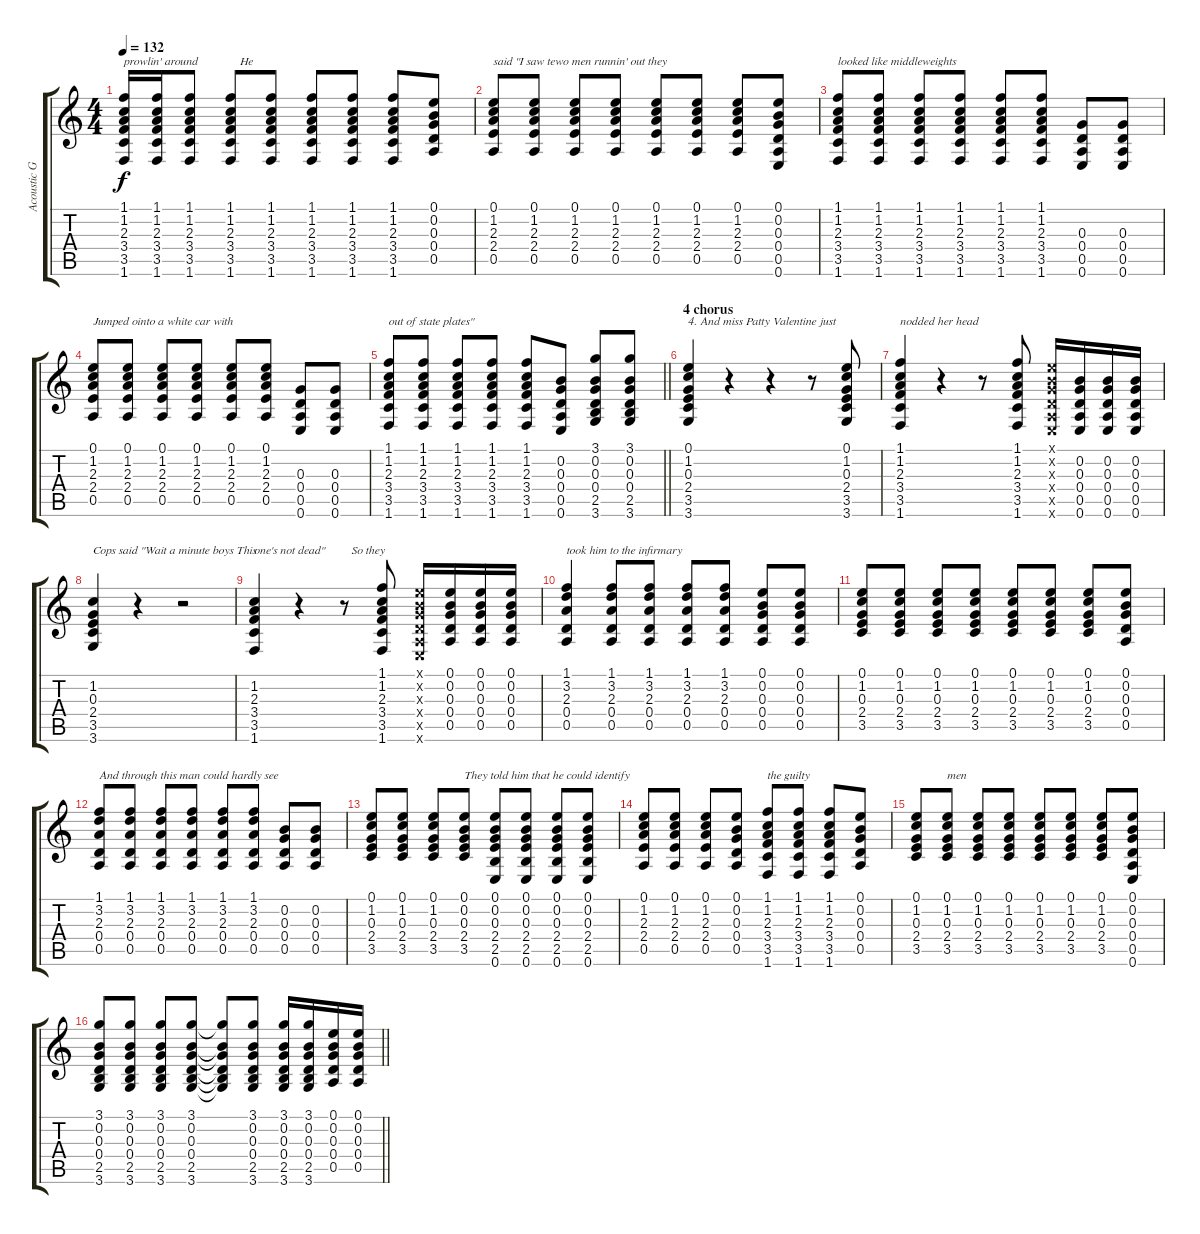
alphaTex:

\track ("Acoustic Guitar" "Acoustic G") {instrument acousticguitarnylon}
\staff {score tabs}
\tuning (E4 B3 G3 D3 A2 E2) {hide}
\ts (4 4)
\tempo 132
\clef g2
\ks c
(1.1 1.2 2.3 3.4 3.5 1.6).16{txt "prowlin' around              He" dy f} (1.1 1.2 2.3 3.4 3.5 1.6).16 (1.1 1.2 2.3 3.4 3.5 1.6).8 (1.1 1.2 2.3 3.4 3.5 1.6).8 (1.1 1.2 2.3 3.4 3.5 1.6).8 (1.1 1.2 2.3 3.4 3.5 1.6).8 (1.1 1.2 2.3 3.4 3.5 1.6).8 (1.1 1.2 2.3 3.4 3.5 1.6).8 (0.1 0.2 0.3 0.4 0.5).8 |
(0.1 1.2 2.3 2.4 0.5).8{txt "said \"I saw tewo men runnin' out they"} (0.1 1.2 2.3 2.4 0.5).8 (0.1 1.2 2.3 2.4 0.5).8 (0.1 1.2 2.3 2.4 0.5).8 (0.1 1.2 2.3 2.4 0.5).8 (0.1 1.2 2.3 2.4 0.5).8 (0.1 1.2 2.3 2.4 0.5).8 (0.1 0.2 0.3 0.4 0.5 0.6).8 |
(1.1 1.2 2.3 3.4 3.5 1.6).8{txt "looked like middleweights"} (1.1 1.2 2.3 3.4 3.5 1.6).8 (1.1 1.2 2.3 3.4 3.5 1.6).8 (1.1 1.2 2.3 3.4 3.5 1.6).8 (1.1 1.2 2.3 3.4 3.5 1.6).8 (1.1 1.2 2.3 3.4 3.5 1.6).8 (0.3 0.4 0.5 0.6).8 (0.3 0.4 0.5 0.6).8 |
(0.1 1.2 2.3 2.4 0.5).8{txt "Jumped ointo a white car with "} (0.1 1.2 2.3 2.4 0.5).8 (0.1 1.2 2.3 2.4 0.5).8 (0.1 1.2 2.3 2.4 0.5).8 (0.1 1.2 2.3 2.4 0.5).8 (0.1 1.2 2.3 2.4 0.5).8 (0.3 0.4 0.5 0.6).8 (0.3 0.4 0.5 0.6).8 |
\barLineRight lightlight
(1.1 1.2 2.3 3.4 3.5 1.6).8{txt "out of state plates\""} (1.1 1.2 2.3 3.4 3.5 1.6).8 (1.1 1.2 2.3 3.4 3.5 1.6).8 (1.1 1.2 2.3 3.4 3.5 1.6).8 (1.1 1.2 2.3 3.4 3.5 1.6).8 (0.2 0.3 0.4 0.5 0.6).8 (3.1 0.2 0.3 0.4 2.5 3.6).8 (3.1 0.2 0.3 0.4 2.5 3.6).8 |
\section ("" "4 chorus")
(0.1 1.2 0.3 2.4 3.5 3.6).4{txt "4. And miss Patty Valentine just"} r.4 r.4 r.8 (0.1 1.2 0.3 2.4 3.5 3.6).8 |
(1.1 1.2 2.3 3.4 3.5 1.6).4{txt "nodded her head"} r.4 r.8 (1.1 1.2 2.3 3.4 3.5 1.6).8 (0.1{x} 0.2{x} 0.3{x} 0.4{x} 0.5{x} 0.6{x}).16 (0.2 0.3 0.4 0.5 0.6).16 (0.2 0.3 0.4 0.5 0.6).16 (0.2 0.3 0.4 0.5 0.6).16 |
(1.2 0.3 2.4 3.5 3.6).4{txt "Cops said \"Wait a minute boys This"} r.4 r.2 |
(1.2 2.3 3.4 3.5 1.6).4{txt "one's not dead\"         So they"} r.4 r.8 (1.1 1.2 2.3 3.4 3.5 1.6).8 (0.1{x} 0.2{x} 0.3{x} 0.4{x} 0.5{x} 0.6{x}).16 (0.1 0.2 0.3 0.4 0.5).16 (0.1 0.2 0.3 0.4 0.5).16 (0.1 0.2 0.3 0.4 0.5).16 |
(1.1 3.2 2.3 0.4 0.5).4{txt "took him to the infirmary"} (1.1 3.2 2.3 0.4 0.5).8 (1.1 3.2 2.3 0.4 0.5).8 (1.1 3.2 2.3 0.4 0.5).8 (1.1 3.2 2.3 0.4 0.5).8 (0.1 0.2 0.3 0.4 0.5).8 (0.1 0.2 0.3 0.4 0.5).8 |
(0.1 1.2 0.3 2.4 3.5).8 (0.1 1.2 0.3 2.4 3.5).8 (0.1 1.2 0.3 2.4 3.5).8 (0.1 1.2 0.3 2.4 3.5).8 (0.1 1.2 0.3 2.4 3.5).8 (0.1 1.2 0.3 2.4 3.5).8 (0.1 1.2 0.3 2.4 3.5).8 (0.1 0.2 0.3 0.4 0.5).8 |
(1.1 3.2 2.3 0.4 0.5).8{txt "And through this man could hardly see"} (1.1 3.2 2.3 0.4 0.5).8 (1.1 3.2 2.3 0.4 0.5).8 (1.1 3.2 2.3 0.4 0.5).8 (1.1 3.2 2.3 0.4 0.5).8 (1.1 3.2 2.3 0.4 0.5).8 (0.2 0.3 0.4 0.5).8 (0.2 0.3 0.4 0.5).8 |
(0.1 1.2 0.3 2.4 3.5).8 (0.1 1.2 0.3 2.4 3.5).8 (0.1 1.2 0.3 2.4 3.5).8 (0.1 0.2 0.3 2.4 3.5).8{txt "They told him that he could identify"} (0.1 0.2 0.3 2.4 2.5 0.6).8 (0.1 0.2 0.3 2.4 2.5 0.6).8 (0.1 0.2 0.3 2.4 2.5 0.6).8 (0.1 0.2 0.3 2.4 2.5 0.6).8 |
(0.1 1.2 2.3 2.4 0.5).8 (0.1 1.2 2.3 2.4 0.5).8 (0.1 1.2 2.3 2.4 0.5).8 (0.1 0.2 0.3 0.4 0.5).8 (1.1 1.2 2.3 3.4 3.5 1.6).8{txt "the guilty "} (1.1 1.2 2.3 3.4 3.5 1.6).8 (1.1 1.2 2.3 3.4 3.5 1.6).8 (0.1 0.2 0.3 0.4 0.5).8 |
(0.1 1.2 0.3 2.4 3.5).8 (0.1 1.2 0.3 2.4 3.5).8{txt "men"} (0.1 1.2 0.3 2.4 3.5).8 (0.1 1.2 0.3 2.4 3.5).8 (0.1 1.2 0.3 2.4 3.5).8 (0.1 1.2 0.3 2.4 3.5).8 (0.1 1.2 0.3 2.4 3.5).8 (0.1 0.2 0.3 0.4 0.5 0.6).8 |
\barLineRight lightlight
(3.1 0.2 0.3 0.4 2.5 3.6).8 (3.1 0.2 0.3 0.4 2.5 3.6).8 (3.1 0.2 0.3 0.4 2.5 3.6).8 (3.1 0.2 0.3 0.4 2.5 3.6).8 (3.1{t} 0.2{t} 0.3{t} 0.4{t} 2.5{t} 3.6{t}).8 (3.1 0.2 0.3 0.4 2.5 3.6).8 (3.1 0.2 0.3 0.4 2.5 3.6).16 (3.1 0.2 0.3 0.4 2.5 3.6).16 (0.1 0.2 0.3 0.4 0.5).16 (0.1 0.2 0.3 0.4 0.5).16
